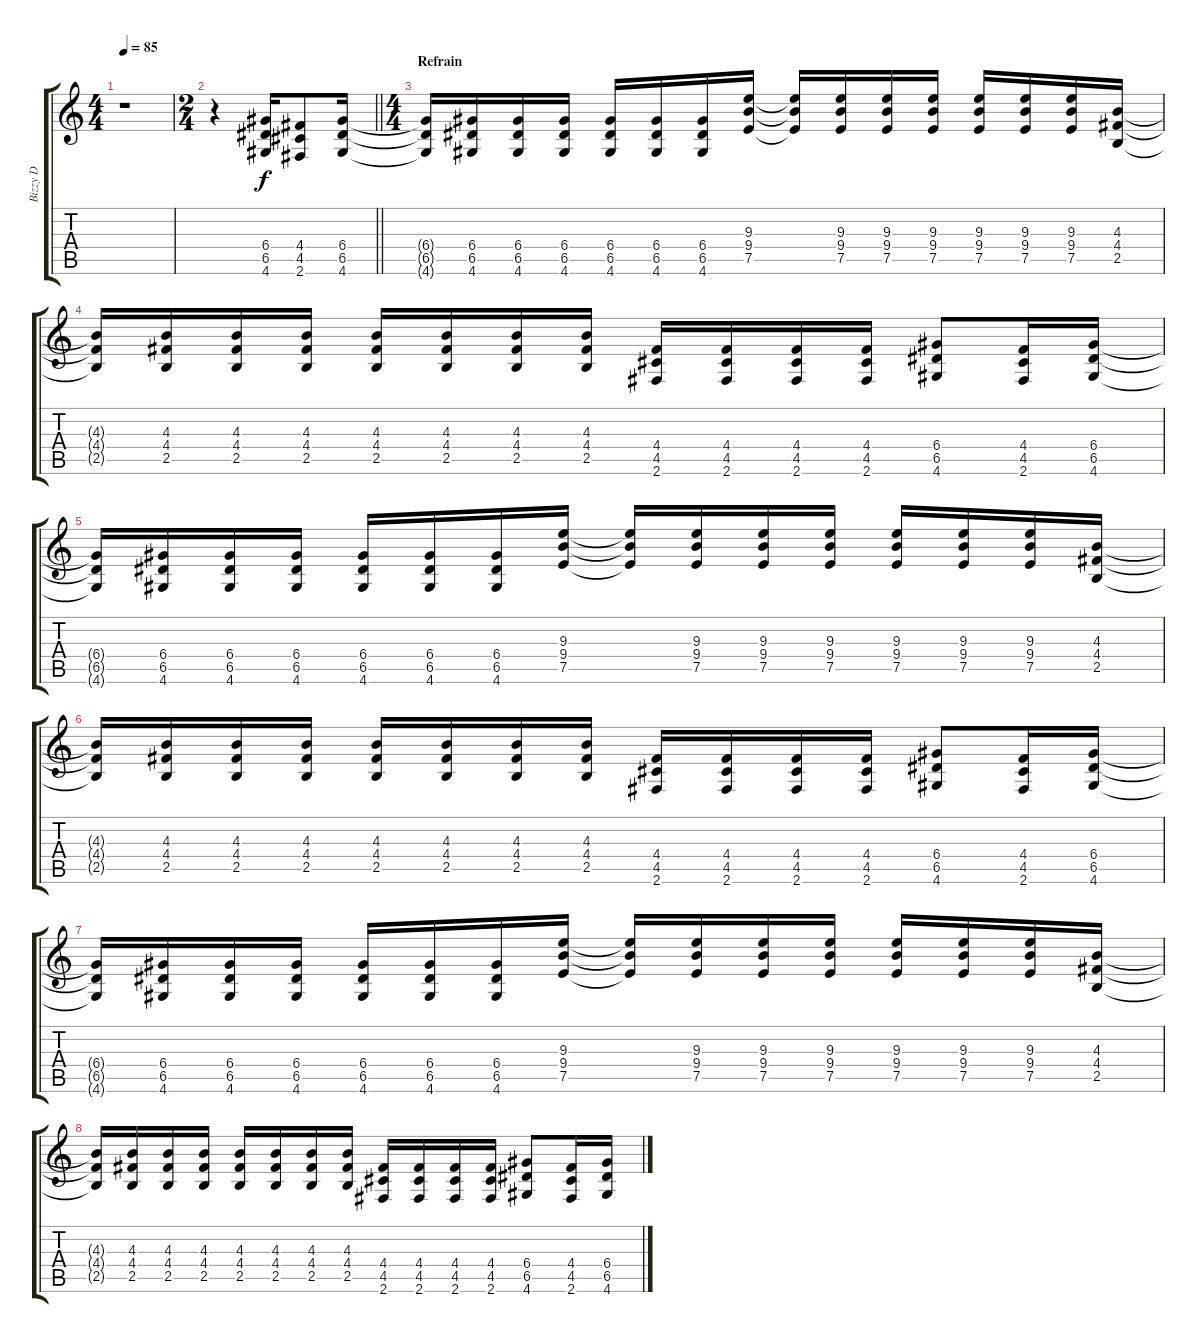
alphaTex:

\track ("Bizzy D" "Bizzy D") {instrument overdrivenguitar}
\staff {score tabs}
\tuning (E4 B3 G3 D3 A2 E2) {hide}
\ts (4 4)
\tempo 85
\clef g2
\ks c
r.1{dy f} |
\ts (2 4)
\barLineRight lightlight
r.4 (6.4 6.5 4.6).16 (4.4 4.5 2.6).8 (6.4 6.5 4.6).16 |
\ts (4 4)
\section ("" "Refrain")
(6.4{t} 6.5{t} 4.6{t}).16 (6.4 6.5 4.6).16 (6.4 6.5 4.6).16 (6.4 6.5 4.6).16 (6.4 6.5 4.6).16 (6.4 6.5 4.6).16 (6.4 6.5 4.6).16 (9.3 9.4 7.5).16 (9.3{t} 9.4{t} 7.5{t}).16 (9.3 9.4 7.5).16 (9.3 9.4 7.5).16 (9.3 9.4 7.5).16 (9.3 9.4 7.5).16 (9.3 9.4 7.5).16 (9.3 9.4 7.5).16 (4.3 4.4 2.5).16 |
(4.3{t} 4.4{t} 2.5{t}).16 (4.3 4.4 2.5).16 (4.3 4.4 2.5).16 (4.3 4.4 2.5).16 (4.3 4.4 2.5).16 (4.3 4.4 2.5).16 (4.3 4.4 2.5).16 (4.3 4.4 2.5).16 (4.4 4.5 2.6).16 (4.4 4.5 2.6).16 (4.4 4.5 2.6).16 (4.4 4.5 2.6).16 (6.4 6.5 4.6).8 (4.4 4.5 2.6).16 (6.4 6.5 4.6).16 |
(6.4{t} 6.5{t} 4.6{t}).16 (6.4 6.5 4.6).16 (6.4 6.5 4.6).16 (6.4 6.5 4.6).16 (6.4 6.5 4.6).16 (6.4 6.5 4.6).16 (6.4 6.5 4.6).16 (9.3 9.4 7.5).16 (9.3{t} 9.4{t} 7.5{t}).16 (9.3 9.4 7.5).16 (9.3 9.4 7.5).16 (9.3 9.4 7.5).16 (9.3 9.4 7.5).16 (9.3 9.4 7.5).16 (9.3 9.4 7.5).16 (4.3 4.4 2.5).16 |
(4.3{t} 4.4{t} 2.5{t}).16 (4.3 4.4 2.5).16 (4.3 4.4 2.5).16 (4.3 4.4 2.5).16 (4.3 4.4 2.5).16 (4.3 4.4 2.5).16 (4.3 4.4 2.5).16 (4.3 4.4 2.5).16 (4.4 4.5 2.6).16 (4.4 4.5 2.6).16 (4.4 4.5 2.6).16 (4.4 4.5 2.6).16 (6.4 6.5 4.6).8 (4.4 4.5 2.6).16 (6.4 6.5 4.6).16 |
(6.4{t} 6.5{t} 4.6{t}).16 (6.4 6.5 4.6).16 (6.4 6.5 4.6).16 (6.4 6.5 4.6).16 (6.4 6.5 4.6).16 (6.4 6.5 4.6).16 (6.4 6.5 4.6).16 (9.3 9.4 7.5).16 (9.3{t} 9.4{t} 7.5{t}).16 (9.3 9.4 7.5).16 (9.3 9.4 7.5).16 (9.3 9.4 7.5).16 (9.3 9.4 7.5).16 (9.3 9.4 7.5).16 (9.3 9.4 7.5).16 (4.3 4.4 2.5).16 |
(4.3{t} 4.4{t} 2.5{t}).16 (4.3 4.4 2.5).16 (4.3 4.4 2.5).16 (4.3 4.4 2.5).16 (4.3 4.4 2.5).16 (4.3 4.4 2.5).16 (4.3 4.4 2.5).16 (4.3 4.4 2.5).16 (4.4 4.5 2.6).16 (4.4 4.5 2.6).16 (4.4 4.5 2.6).16 (4.4 4.5 2.6).16 (6.4 6.5 4.6).8 (4.4 4.5 2.6).16 (6.4 6.5 4.6).16
